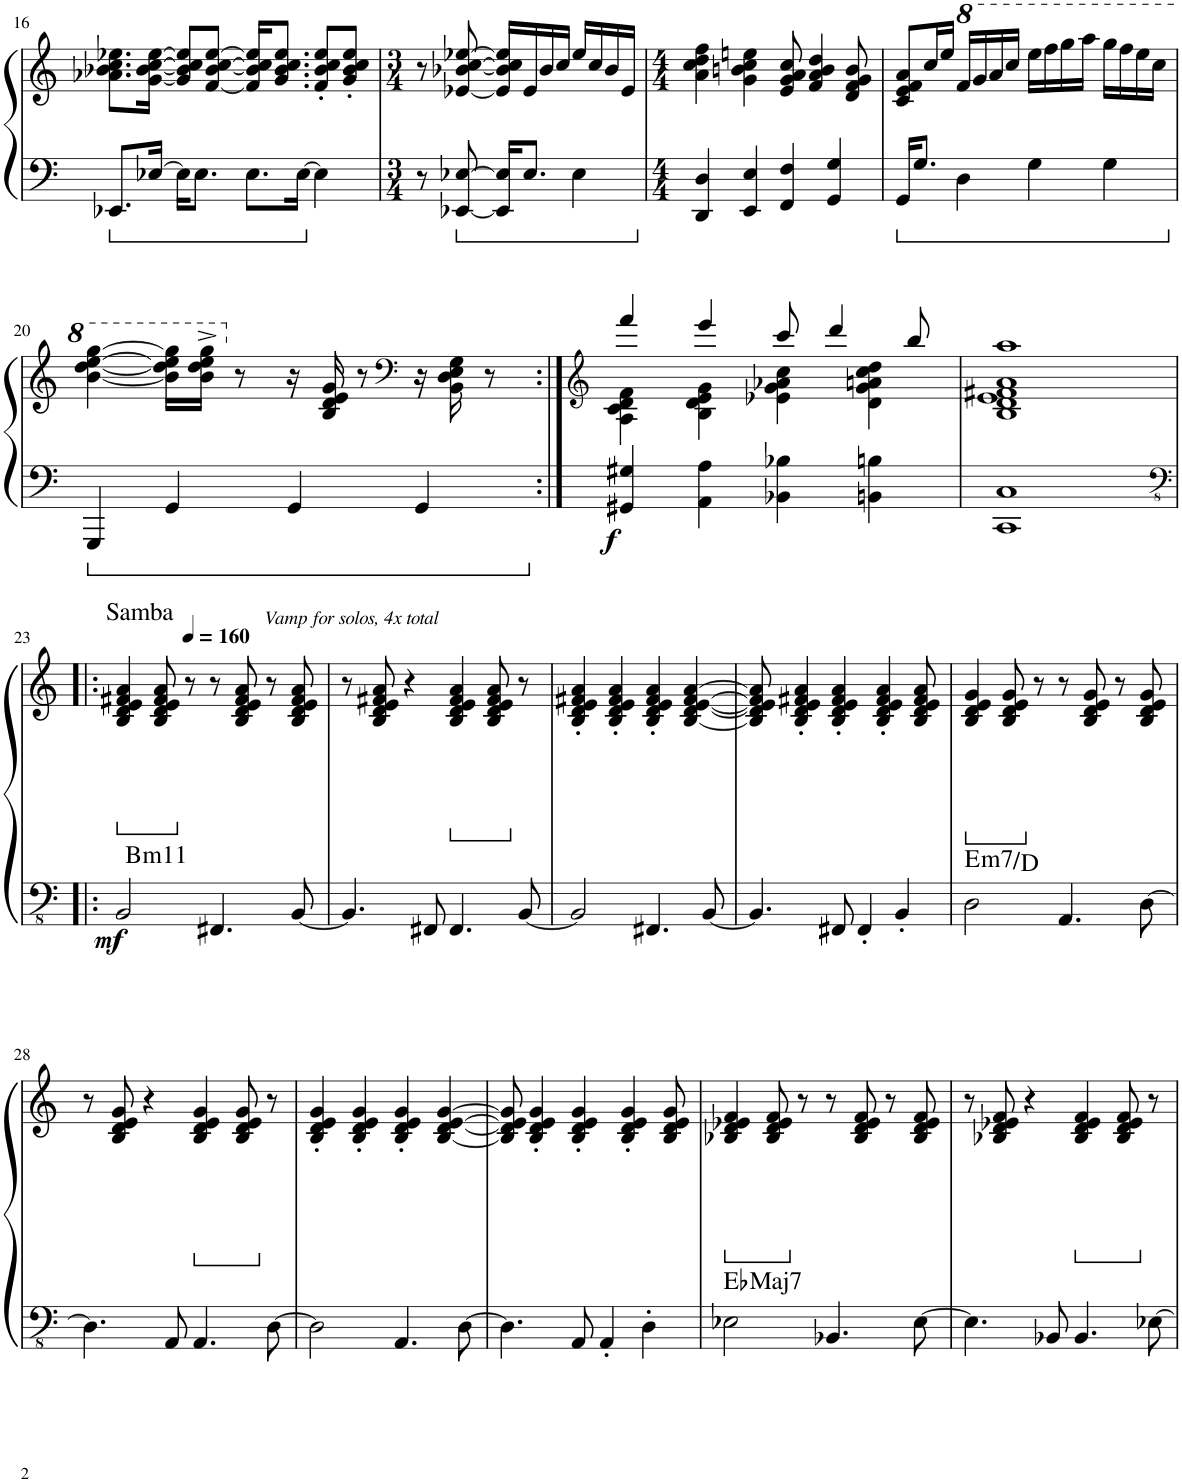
**kern	**kern	**dynam	**harte
*part1	*part1	*part1	*part1
*staff2	*staff1	*staff1/2	*
*I"Piano	*	*	*
*I'Pno.	*	*	*
!!LO:PB:g=z
*clefF4	*clefG2	*	*
*k[]	*k[]	*	*
*M4/4	*M4/4	*	*
=16	=16	=16	=16
8.EE-X/L	8.a-X\ 8.b-X\ 8.cc\ 8.ee-X\L	.	.
[16E-X/Jk	[16g\ [16b-\ [16cc\ [16ee-\Jk	.	.
16E-\KL]	8g/] 8b-/] 8cc/] 8ee-/]L	.	.
8.E-\J	.	.	.
.	[8f/ [8b-/ [8cc/ [8ee-/J	.	.
8.E-\L	16f/] 16b-/] 16cc/] 16ee-/]KL	.	.
.	8.g/ 8.b-/ 8.cc/ 8.ee-/J	.	.
[16E-\Jk	.	.	.
4E-\]	8f/' 8b-/' 8cc/' 8ee-/'L	.	.
.	8g/' 8b-/' 8cc/' 8ee-/'J	.	.
=17	=17	=17	=17
*M3/4	*M3/4	*	*
8r	8r	.	.
[8EE-X/ [8E-X/	[8e-X/ [8b-X/ [8cc/ [8ee-X/	.	.
16EE-/] 16E-/]KL	16e-/] 16b-/] 16cc/] 16ee-/]LL	.	.
8.E-/J	16e-/	.	.
.	16b-/	.	.
.	16cc/JJ	.	.
4E-\	16ee-/LL	.	.
.	16cc/	.	.
.	16b-/	.	.
.	16e-/JJ	.	.
=18	=18	=18	=18
*M4/4	*M4/4	*	*
4DD/ 4D/	4a\ 4cc\ 4dd\ 4ff\	.	.
4EE/ 4E/	4g\ 4bn\ 4cc\ 4een\	.	.
4FF/ 4F/	8e/ 8g/ 8a/ 8cc/	.	.
.	4f/ 4a/ 4b/ 4dd/	.	.
4GG/ 4G/	.	.	.
.	8d/ 8f/ 8g/ 8b/	.	.
=19	=19	=19	=19
16GG/KL	8c/ 8e/ 8f/ 8a/L	.	.
8.G/J	.	.	.
.	16cc/L	.	.
.	16ee/JJ	.	.
*	*8va	*	*
4D\	16ff/LL	.	.
.	16gg/	.	.
.	16aa/	.	.
.	16ccc/JJ	.	.
4G\	16eee\LL	.	.
.	16fff\	.	.
.	16ggg\	.	.
.	16aaa\JJ	.	.
4G\	16ggg\LL	.	.
.	16fff\	.	.
.	16eee\	.	.
.	16ccc\JJ	.	.
!!LO:LB:g=z
=20	=20	=20	=20
4GGG/	[4bb\ [4ddd\ [4eee\ [4ggg\	.	.
4GG/	16bb\] 16ddd\] 16eee\] 16ggg\]LL	.	.
.	16bb\^ 16ddd\^ 16eee\^ 16ggg\^JJ	.	.
*	*X8va	*	*
.	8r	.	.
4GG/	16r	.	.
.	16B/ 16d/ 16e/ 16g/	.	.
.	8r	.	.
*	*clefF4	*	*
4GG/	16r	.	.
.	16BB\ 16D\ 16E\ 16G\	.	.
.	8r	.	.
=21:|!	=21:|!	=21:|!	=21:|!
*	*clefG2	*	*
*	*^	*	*
!	!	!	!LO:DY:b=2	!
4GG#X/ 4G#X/	4fff/	4A\ 4c\ 4d\ 4f\	f	.
4AA\ 4A\	4eee/	4B\ 4d\ 4e\ 4g\	.	.
4BB-X\ 4B-X\	8ccc/	4e-X\ 4g\ 4a-X\ 4cc\	.	.
.	4ddd/	.	.	.
4BBn\ 4Bn\	.	4d\ 4g\ 4an\ 4cc\ 4dd\	.	.
.	8bb/	.	.	.
=22	=22	=22	=22	=22
1CC 1C	1aa	1B 1d 1e 1f#X 1a	.	.
*	*v	*v	*	*
!!LO:LB:g=z
=23!|:	=23!|:	=23!|:	=23!|:
*clefFv4	*	*	*
*	*ped	*	*
*	*MM160	*	*
*	*^	*	*
!	!LO:TX:a:t=Samba	!	!	!
!	!LO:TX:a:i:t=Vamp for solos, 4x total	!	!	!
!	!	!	!LO:DY:b=2	!LO:H:kt=m11
*	*v	*v	*	*
2BBB/	4B/ 4d/ 4e/ 4f#X/ 4a/	mf	B:min9(11)
.	8B/ 8d/ 8e/ 8f#/ 8a/	.	.
*	*Xped	*	*
.	8r	.	.
4.FFF#X/	8r	.	.
.	8B/ 8d/ 8e/ 8f#/ 8a/	.	.
.	8r	.	.
[8BBB/	8B/ 8d/ 8e/ 8f#/ 8a/	.	.
=24	=24	=24	=24
4.BBB/]	8r	.	.
.	8B/ 8d/ 8e/ 8f#X/ 8a/	.	.
.	4r	.	.
8FFF#X/	.	.	.
*	*ped	*	*
4.FFF#/	4B/ 4d/ 4e/ 4f#/ 4a/	.	.
.	8B/ 8d/ 8e/ 8f#/ 8a/	.	.
*	*Xped	*	*
[8BBB/	8r	.	.
=25	=25	=25	=25
2BBB/]	4B/' 4d/' 4e/' 4f#X/' 4a/'	.	.
.	4B/' 4d/' 4e/' 4f#/' 4a/'	.	.
4.FFF#X/	4B/' 4d/' 4e/' 4f#/' 4a/'	.	.
.	[4B/ [4d/ [4e/ [4f#/ [4a/	.	.
[8BBB/	.	.	.
=26	=26	=26	=26
4.BBB/]	8B/] 8d/] 8e/] 8f#/] 8a/]	.	.
.	4B/' 4d/' 4e/' 4f#X/' 4a/'	.	.
8FFF#X/	4B/' 4d/' 4e/' 4f#/' 4a/'	.	.
4FFF#'/	.	.	.
.	4B/' 4d/' 4e/' 4f#/' 4a/'	.	.
4BBB'/	.	.	.
.	8B/ 8d/ 8e/ 8f#/ 8a/	.	.
=27	=27	=27	=27
*	*ped	*	*
!	!	!	!LO:H:kt=m7
2DD\	4B/ 4d/ 4e/ 4g/	.	E:min7/b7
.	8B/ 8d/ 8e/ 8g/	.	.
*	*Xped	*	*
.	8r	.	.
4.AAA/	8r	.	.
.	8B/ 8d/ 8e/ 8g/	.	.
.	8r	.	.
[8DD\	8B/ 8d/ 8e/ 8g/	.	.
!!LO:LB:g=z
=28	=28	=28	=28
4.DD\]	8r	.	.
.	8B/ 8d/ 8e/ 8g/	.	.
.	4r	.	.
8AAA/	.	.	.
*	*ped	*	*
4.AAA/	4B/ 4d/ 4e/ 4g/	.	.
.	8B/ 8d/ 8e/ 8g/	.	.
*	*Xped	*	*
[8DD\	8r	.	.
=29	=29	=29	=29
2DD\]	4B/' 4d/' 4e/' 4g/'	.	.
.	4B/' 4d/' 4e/' 4g/'	.	.
4.AAA/	4B/' 4d/' 4e/' 4g/'	.	.
.	[4B/ [4d/ [4e/ [4g/	.	.
[8DD\	.	.	.
=30	=30	=30	=30
4.DD\]	8B/] 8d/] 8e/] 8g/]	.	.
.	4B/' 4d/' 4e/' 4g/'	.	.
8AAA/	4B/' 4d/' 4e/' 4g/'	.	.
4AAA'/	.	.	.
.	4B/' 4d/' 4e/' 4g/'	.	.
4DD'\	.	.	.
.	8B/ 8d/ 8e/ 8g/	.	.
=31	=31	=31	=31
*	*ped	*	*
!	!	!	!LO:H:kt=Maj7
2EE-X\	4B-X/ 4d/ 4e-X/ 4f/	.	Eb:maj7
.	8B-/ 8d/ 8e-/ 8f/	.	.
*	*Xped	*	*
.	8r	.	.
4.BBB-X/	8r	.	.
.	8B-/ 8d/ 8e-/ 8f/	.	.
.	8r	.	.
[8EE-\	8B-/ 8d/ 8e-/ 8f/	.	.
=32	=32	=32	=32
4.EE-\]	8r	.	.
.	8B-X/ 8d/ 8e-X/ 8f/	.	.
.	4r	.	.
8BBB-X/	.	.	.
*	*ped	*	*
4.BBB-/	4B-/ 4d/ 4e-/ 4f/	.	.
.	8B-/ 8d/ 8e-/ 8f/	.	.
*	*Xped	*	*
[8EE-X\	8r	.	.
=	=	=	=
*-	*-	*-	*-
